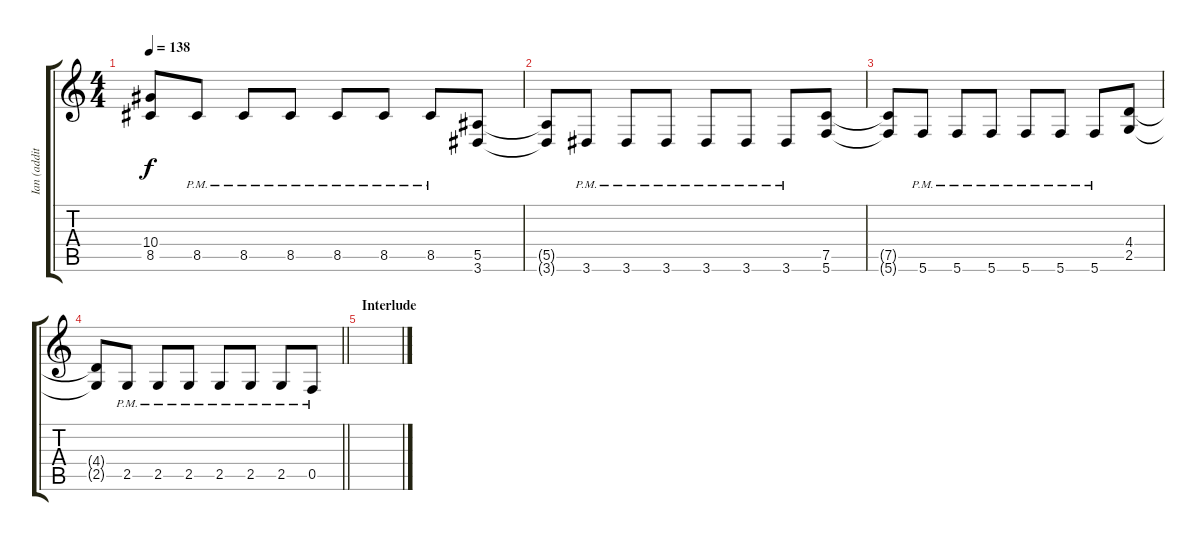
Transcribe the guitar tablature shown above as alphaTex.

\track ("Ian (additional)" "Ian (addit") {instrument distortionguitar}
\staff {score tabs}
\tuning (C4 G3 Eb3 Bb2 F2 C2) {hide}
\ts (4 4)
\tempo 138
\clef g2
\ks c
(10.4{t} 8.5{t}).8{dy f} 8.5{pm}.8 8.5{pm}.8 8.5{pm}.8 8.5{pm}.8 8.5{pm}.8 8.5{pm}.8 (5.5 3.6).8 |
(5.5{t} 3.6{t}).8 3.6{pm}.8 3.6{pm}.8 3.6{pm}.8 3.6{pm}.8 3.6{pm}.8 3.6{pm}.8 (7.5 5.6).8 |
(7.5{t} 5.6{t}).8 5.6{pm}.8 5.6{pm}.8 5.6{pm}.8 5.6{pm}.8 5.6{pm}.8 5.6{pm}.8 (4.4 2.5).8 |
\barLineRight lightlight
(4.4{t} 2.5{t}).8 2.5{pm}.8 2.5{pm}.8 2.5{pm}.8 2.5{pm}.8 2.5{pm}.8 2.5{pm}.8 0.5{pm}.8 |
\section ("" "Interlude")
